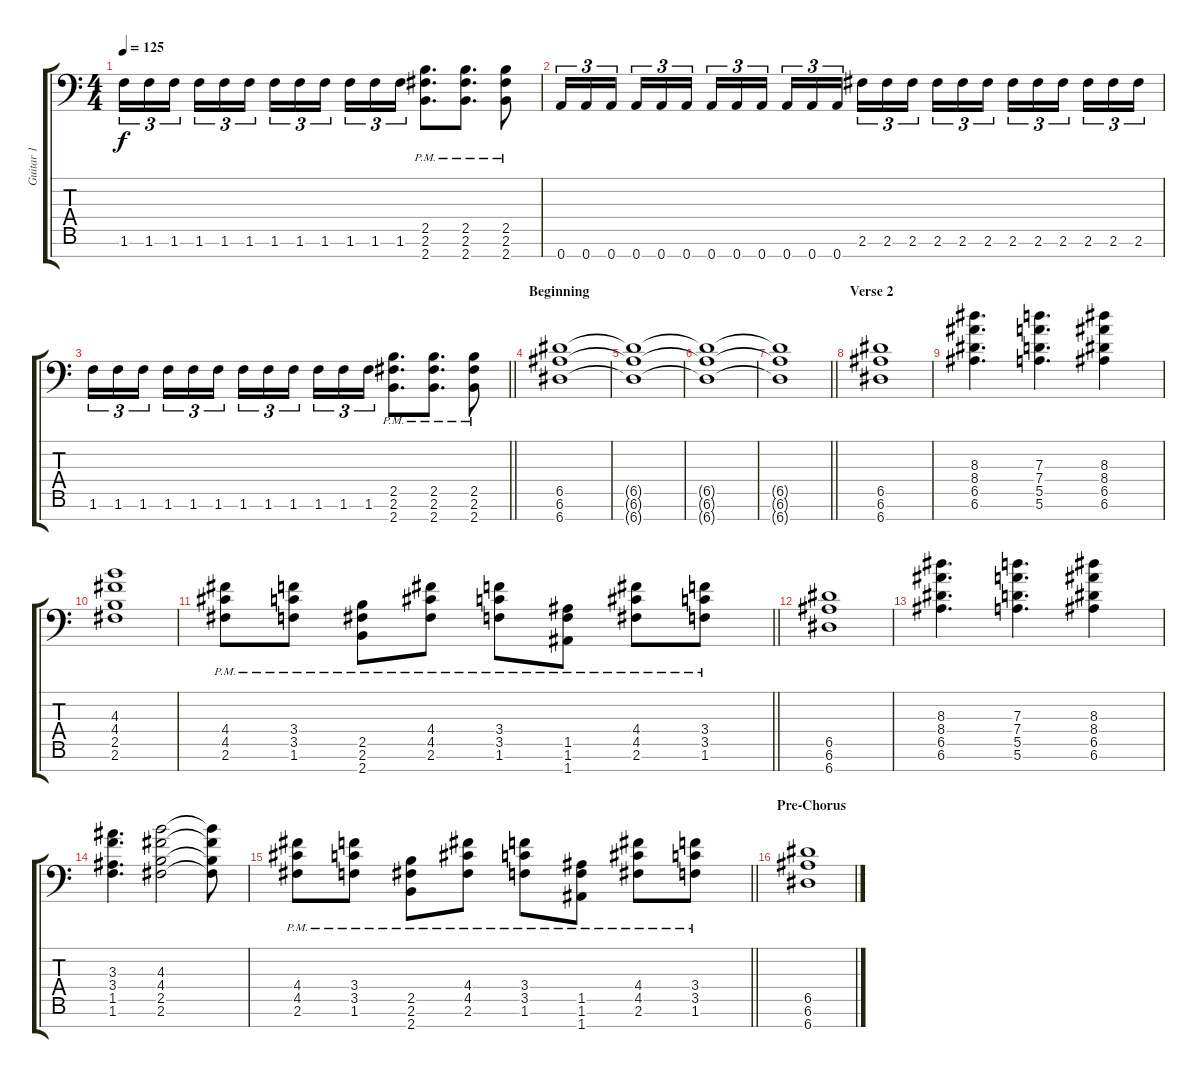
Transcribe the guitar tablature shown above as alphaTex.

\track ("Guitar 1" "Guitar 1") {instrument distortionguitar}
\staff {score tabs}
\tuning (E4 B3 G3 D3 A2 E2 A1) {hide}
\ts (4 4)
\tempo 125
\clef f4
\ks c
1.6.16{tu (3 2) dy f} 1.6.16{tu (3 2)} 1.6.16{tu (3 2) beam splitsecondary} 1.6.16{tu (3 2)} 1.6.16{tu (3 2)} 1.6.16{tu (3 2)} 1.6.16{tu (3 2)} 1.6.16{tu (3 2)} 1.6.16{tu (3 2) beam splitsecondary} 1.6.16{tu (3 2)} 1.6.16{tu (3 2)} 1.6.16{tu (3 2)} (2.5{pm} 2.6{pm} 2.7{pm}).8{d} (2.5{pm} 2.6{pm} 2.7{pm}).8{d} (2.5{pm} 2.6{pm} 2.7{pm}).8 |
0.7.16{tu (3 2)} 0.7.16{tu (3 2)} 0.7.16{tu (3 2) beam splitsecondary} 0.7.16{tu (3 2)} 0.7.16{tu (3 2)} 0.7.16{tu (3 2)} 0.7.16{tu (3 2)} 0.7.16{tu (3 2)} 0.7.16{tu (3 2) beam splitsecondary} 0.7.16{tu (3 2)} 0.7.16{tu (3 2)} 0.7.16{tu (3 2)} 2.6.16{tu (3 2)} 2.6.16{tu (3 2)} 2.6.16{tu (3 2) beam splitsecondary} 2.6.16{tu (3 2)} 2.6.16{tu (3 2)} 2.6.16{tu (3 2)} 2.6.16{tu (3 2)} 2.6.16{tu (3 2)} 2.6.16{tu (3 2) beam splitsecondary} 2.6.16{tu (3 2)} 2.6.16{tu (3 2)} 2.6.16{tu (3 2)} |
\barLineRight lightlight
1.6.16{tu (3 2)} 1.6.16{tu (3 2)} 1.6.16{tu (3 2) beam splitsecondary} 1.6.16{tu (3 2)} 1.6.16{tu (3 2)} 1.6.16{tu (3 2)} 1.6.16{tu (3 2)} 1.6.16{tu (3 2)} 1.6.16{tu (3 2) beam splitsecondary} 1.6.16{tu (3 2)} 1.6.16{tu (3 2)} 1.6.16{tu (3 2)} (2.5{pm} 2.6{pm} 2.7{pm}).8{d} (2.5{pm} 2.6{pm} 2.7{pm}).8{d} (2.5{pm} 2.6{pm} 2.7{pm}).8 |
\section ("" "Beginning")
(6.5 6.6 6.7).1{volume 0} |
(6.5{t} 6.6{t} 6.7{t}).1 |
(6.5{t} 6.6{t} 6.7{t}).1 |
\barLineRight lightlight
(6.5{t} 6.6{t} 6.7{t}).1 |
\section ("" "Verse 2")
(6.5 6.6 6.7).1{volume 14} |
(8.3 8.4 6.5 6.6).4{d} (7.3 7.4 5.5 5.6).4{d} (8.3 8.4 6.5 6.6).4 |
(4.3 4.4 2.5 2.6).1 |
\barLineRight lightlight
(4.4{pm} 4.5{pm} 2.6{pm}).8 (3.4{pm} 3.5{pm} 1.6{pm}).8 (2.5{pm} 2.6{pm} 2.7{pm}).8 (4.4{pm} 4.5{pm} 2.6{pm}).8 (3.4{pm} 3.5{pm} 1.6{pm}).8 (1.5{pm} 1.6{pm} 1.7{pm}).8 (4.4{pm} 4.5{pm} 2.6{pm}).8 (3.4{pm} 3.5{pm} 1.6{pm}).8 |
(6.5 6.6 6.7).1 |
(8.3 8.4 6.5 6.6).4{d} (7.3 7.4 5.5 5.6).4{d} (8.3 8.4 6.5 6.6).4 |
(3.3 3.4 1.5 1.6).4{d} (4.3 4.4 2.5 2.6).2 (4.3{t} 4.4{t} 2.5{t} 2.6{t}).8 |
\barLineRight lightlight
(4.4{pm} 4.5{pm} 2.6{pm}).8 (3.4{pm} 3.5{pm} 1.6{pm}).8 (2.5{pm} 2.6{pm} 2.7{pm}).8 (4.4{pm} 4.5{pm} 2.6{pm}).8 (3.4{pm} 3.5{pm} 1.6{pm}).8 (1.5{pm} 1.6{pm} 1.7{pm}).8 (4.4{pm} 4.5{pm} 2.6{pm}).8 (3.4{pm} 3.5{pm} 1.6{pm}).8 |
\section ("" "Pre-Chorus")
(6.5 6.6 6.7).1
